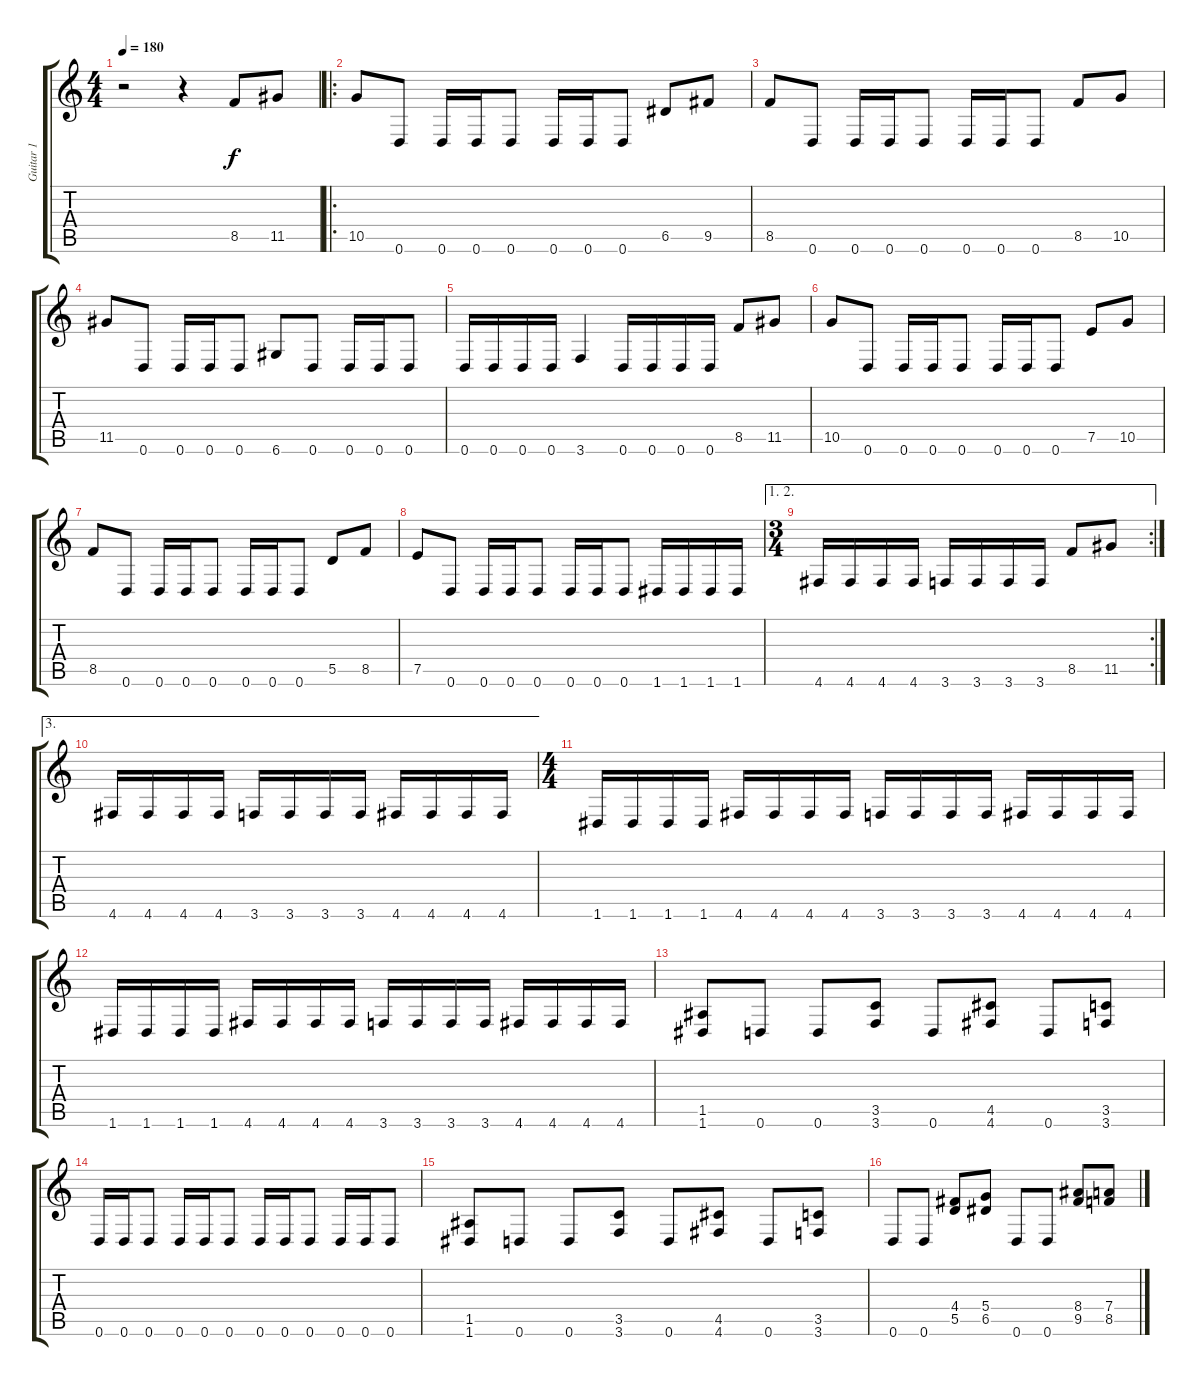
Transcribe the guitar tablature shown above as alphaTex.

\track ("Guitar 1" "Guitar 1") {instrument distortionguitar}
\staff {score tabs}
\tuning (E4 B3 G3 D3 A2 D2) {hide}
\ts (4 4)
\tempo 180
\clef g2
\ks c
r.2{dy f instrument distortionguitar} r.4 8.5.8 11.5.8 |
\ro
10.5.8 0.6.8 0.6.16 0.6.16 0.6.8 0.6.16 0.6.16 0.6.8 6.5.8 9.5.8 |
8.5.8 0.6.8 0.6.16 0.6.16 0.6.8 0.6.16 0.6.16 0.6.8 8.5.8 10.5.8 |
11.5.8 0.6.8 0.6.16 0.6.16 0.6.8 6.6.8 0.6.8 0.6.16 0.6.16 0.6.8 |
0.6.16 0.6.16 0.6.16 0.6.16 3.6.4 0.6.16 0.6.16 0.6.16 0.6.16 8.5.8 11.5.8 |
10.5.8 0.6.8 0.6.16 0.6.16 0.6.8 0.6.16 0.6.16 0.6.8 7.5.8 10.5.8 |
8.5.8 0.6.8 0.6.16 0.6.16 0.6.8 0.6.16 0.6.16 0.6.8 5.5.8 8.5.8 |
7.5.8 0.6.8 0.6.16 0.6.16 0.6.8 0.6.16 0.6.16 0.6.8 1.6.16 1.6.16 1.6.16 1.6.16 |
\ae (1 2)
\rc 2
\ts (3 4)
4.6.16 4.6.16 4.6.16 4.6.16 3.6.16 3.6.16 3.6.16 3.6.16 8.5.8 11.5.8 |
\ae 3
4.6.16 4.6.16 4.6.16 4.6.16 3.6.16 3.6.16 3.6.16 3.6.16 4.6.16 4.6.16 4.6.16 4.6.16 |
\ts (4 4)
1.6.16 1.6.16 1.6.16 1.6.16 4.6.16 4.6.16 4.6.16 4.6.16 3.6.16 3.6.16 3.6.16 3.6.16 4.6.16 4.6.16 4.6.16 4.6.16 |
1.6.16 1.6.16 1.6.16 1.6.16 4.6.16 4.6.16 4.6.16 4.6.16 3.6.16 3.6.16 3.6.16 3.6.16 4.6.16 4.6.16 4.6.16 4.6.16 |
(1.5 1.6).8 0.6.8 0.6.8 (3.5 3.6).8 0.6.8 (4.5 4.6).8 0.6.8 (3.5 3.6).8 |
0.6.16 0.6.16 0.6.8 0.6.16 0.6.16 0.6.8 0.6.16 0.6.16 0.6.8 0.6.16 0.6.16 0.6.8 |
(1.5 1.6).8 0.6.8 0.6.8 (3.5 3.6).8 0.6.8 (4.5 4.6).8 0.6.8 (3.5 3.6).8 |
0.6.8 0.6.8 (4.4 5.5).8 (5.4 6.5).8 0.6.8 0.6.8 (8.4 9.5).8 (7.4 8.5).8
